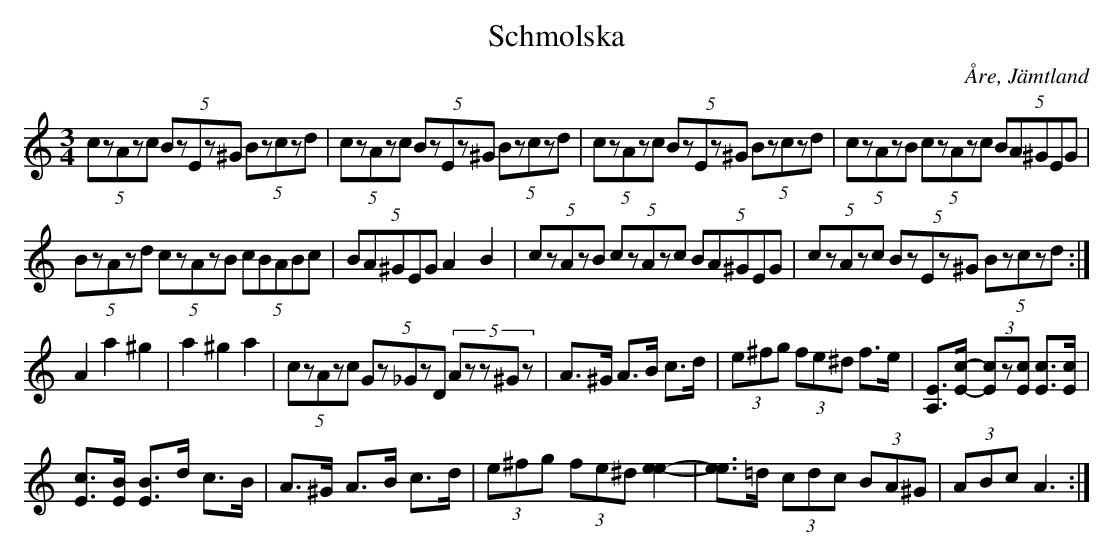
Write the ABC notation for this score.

X:1
T:Schmolska
O:Åre, Jämtland
M:3/4
L:1/8
K:Am
(5:2 czAzc (5:2Bz-Ez^G (5:2Bzczd| (5:2 czAzc (5:2Bz-Ez^G (5:2Bzczd| (5:2 czAzc (5:2Bz-Ez^G (5:2Bzczd|  (5:2czAzB (5:2czAzc (5:2BA^GEG|
 (5:2BzAzd (5:2czAzB (5:2cBABc|   (5:2BA^GEG  A2 B2|   (5:2czAzB (5:2czAzc (5:2BA^GEG|  (5:2 czAzc (5:2Bz-Ez^G (5:2Bzczd:|
A2 a2 ^g2|a2 ^g2 a2| (5:2 czAzc (5:2Gz_GzD (5:2Azz^Gz | A>^G A>B c>d | (3e^fg (3fe^d f>e | [EA,]>[c-E-] (3[cE]z[cE] [cE]>[cE] |
[cE]>[BE] [BE]>d c>B | A>^G A>B c>d | (3e^fg (3fe^d [e2-e2-] | [ee]>=d (3cdc (3BA^G | (3ABc A3 :|]
